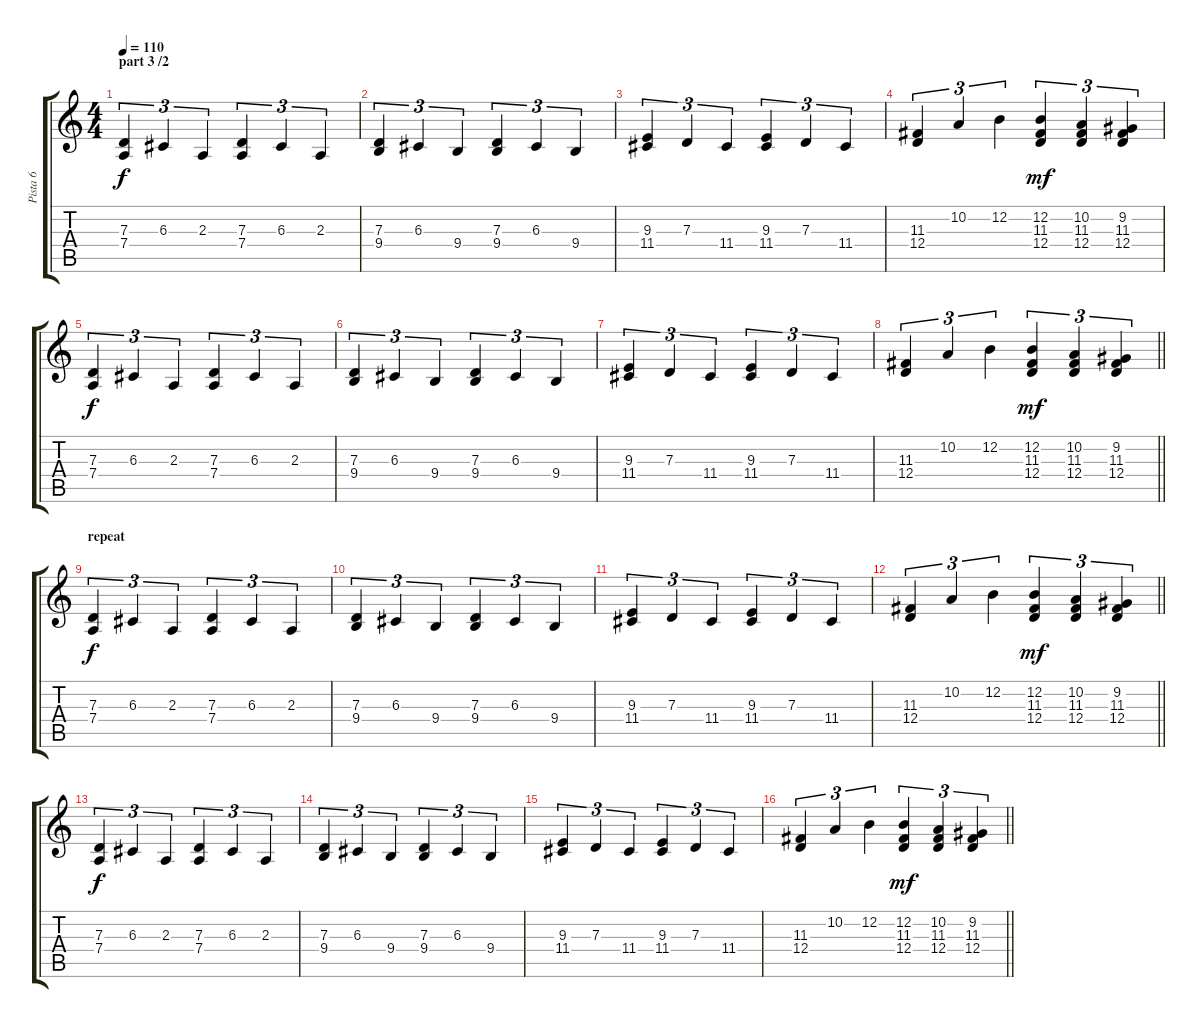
\track ("Pista 6" "Pista 6") {instrument accordion}
\staff {score tabs}
\tuning (E4 B3 G3 D3 A2 E2) {hide}
\ts (4 4)
\section ("" "part 3 /2")
\tempo 110
\clef g2
\ks c
(7.3 7.4).4{tu (3 2) dy f} 6.3.4{tu (3 2)} 2.3.4{tu (3 2)} (7.3 7.4).4{tu (3 2)} 6.3.4{tu (3 2)} 2.3.4{tu (3 2)} |
(7.3 9.4).4{tu (3 2)} 6.3.4{tu (3 2)} 9.4.4{tu (3 2)} (7.3 9.4).4{tu (3 2)} 6.3.4{tu (3 2)} 9.4.4{tu (3 2)} |
(9.3 11.4).4{tu (3 2)} 7.3.4{tu (3 2)} 11.4.4{tu (3 2)} (9.3 11.4).4{tu (3 2)} 7.3.4{tu (3 2)} 11.4.4{tu (3 2)} |
(11.3 12.4).4{tu (3 2)} 10.2.4{tu (3 2)} 12.2.4{tu (3 2)} (12.2 11.3 12.4).4{tu (3 2) dy mf} (10.2 11.3 12.4).4{tu (3 2)} (9.2 11.3 12.4).4{tu (3 2)} |
(7.3 7.4).4{tu (3 2) dy f} 6.3.4{tu (3 2)} 2.3.4{tu (3 2)} (7.3 7.4).4{tu (3 2)} 6.3.4{tu (3 2)} 2.3.4{tu (3 2)} |
(7.3 9.4).4{tu (3 2)} 6.3.4{tu (3 2)} 9.4.4{tu (3 2)} (7.3 9.4).4{tu (3 2)} 6.3.4{tu (3 2)} 9.4.4{tu (3 2)} |
(9.3 11.4).4{tu (3 2)} 7.3.4{tu (3 2)} 11.4.4{tu (3 2)} (9.3 11.4).4{tu (3 2)} 7.3.4{tu (3 2)} 11.4.4{tu (3 2)} |
\barLineRight lightlight
(11.3 12.4).4{tu (3 2)} 10.2.4{tu (3 2)} 12.2.4{tu (3 2)} (12.2 11.3 12.4).4{tu (3 2) dy mf} (10.2 11.3 12.4).4{tu (3 2)} (9.2 11.3 12.4).4{tu (3 2)} |
\section ("" "repeat")
(7.3 7.4).4{tu (3 2) dy f} 6.3.4{tu (3 2)} 2.3.4{tu (3 2)} (7.3 7.4).4{tu (3 2)} 6.3.4{tu (3 2)} 2.3.4{tu (3 2)} |
(7.3 9.4).4{tu (3 2)} 6.3.4{tu (3 2)} 9.4.4{tu (3 2)} (7.3 9.4).4{tu (3 2)} 6.3.4{tu (3 2)} 9.4.4{tu (3 2)} |
(9.3 11.4).4{tu (3 2)} 7.3.4{tu (3 2)} 11.4.4{tu (3 2)} (9.3 11.4).4{tu (3 2)} 7.3.4{tu (3 2)} 11.4.4{tu (3 2)} |
\barLineRight lightlight
(11.3 12.4).4{tu (3 2)} 10.2.4{tu (3 2)} 12.2.4{tu (3 2)} (12.2 11.3 12.4).4{tu (3 2) dy mf} (10.2 11.3 12.4).4{tu (3 2)} (9.2 11.3 12.4).4{tu (3 2)} |
(7.3 7.4).4{tu (3 2) dy f} 6.3.4{tu (3 2)} 2.3.4{tu (3 2)} (7.3 7.4).4{tu (3 2)} 6.3.4{tu (3 2)} 2.3.4{tu (3 2)} |
(7.3 9.4).4{tu (3 2)} 6.3.4{tu (3 2)} 9.4.4{tu (3 2)} (7.3 9.4).4{tu (3 2)} 6.3.4{tu (3 2)} 9.4.4{tu (3 2)} |
(9.3 11.4).4{tu (3 2)} 7.3.4{tu (3 2)} 11.4.4{tu (3 2)} (9.3 11.4).4{tu (3 2)} 7.3.4{tu (3 2)} 11.4.4{tu (3 2)} |
\barLineRight lightlight
(11.3 12.4).4{tu (3 2)} 10.2.4{tu (3 2)} 12.2.4{tu (3 2)} (12.2 11.3 12.4).4{tu (3 2) dy mf} (10.2 11.3 12.4).4{tu (3 2)} (9.2 11.3 12.4).4{tu (3 2)}
